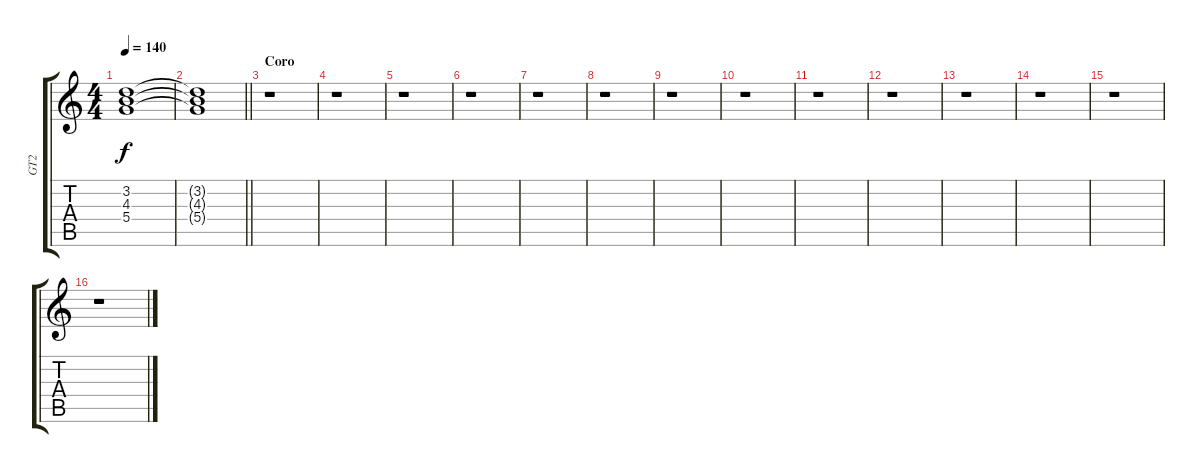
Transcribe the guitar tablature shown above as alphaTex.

\track ("GT2" "GT2") {instrument electricguitarclean}
\staff {score tabs}
\tuning (E4 B3 G3 D3 A2 E2) {hide}
\ts (4 4)
\tempo 140
\clef g2
\ks c
(3.2 4.3 5.4).1{dy f} |
\barLineRight lightlight
(3.2{t} 4.3{t} 5.4{t}).1 |
\section ("" "Coro")
r.1 |
r.1 |
r.1 |
r.1 |
r.1 |
r.1 |
r.1 |
r.1 |
r.1 |
r.1 |
r.1 |
r.1 |
r.1 |
r.1
